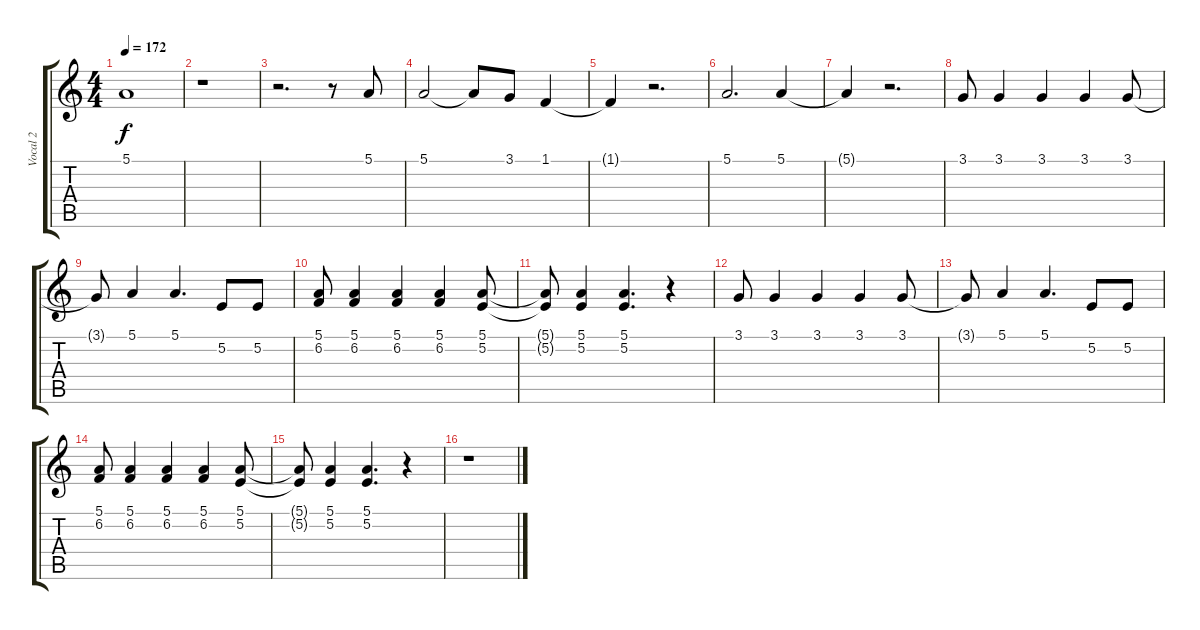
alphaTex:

\track ("Vocal 2" "Vocal 2") {instrument lead2sawtooth}
\staff {score tabs}
\tuning (E4 B3 G3 D3 A2 E2) {hide}
\ts (4 4)
\tempo 172
\clef g2
\ks c
5.1{t}.1{dy f} |
r.1 |
r.2{d} r.8 5.1.8 |
5.1.2 5.1{t}.8 3.1.8 1.1.4 |
1.1{t}.4 r.2{d} |
5.1.2{d} 5.1.4{balance 8} |
5.1{t}.4 r.2{d} |
3.1.8 3.1.4 3.1.4 3.1.4 3.1.8 |
3.1{t}.8 5.1.4 5.1.4{d} 5.2.8 5.2.8 |
(5.1 6.2).8 (5.1 6.2).4 (5.1 6.2).4 (5.1 6.2).4 (5.1 5.2).8 |
(5.1{t} 5.2{t}).8 (5.1 5.2).4{balance 0} (5.1 5.2).4{d balance 16} r.4 |
3.1.8{balance 8} 3.1.4 3.1.4 3.1.4 3.1.8 |
3.1{t}.8 5.1.4 5.1.4{d} 5.2.8 5.2.8 |
(5.1 6.2).8 (5.1 6.2).4 (5.1 6.2).4 (5.1 6.2).4 (5.1 5.2).8 |
(5.1{t} 5.2{t}).8 (5.1 5.2).4{balance 0} (5.1 5.2).4{d balance 16} r.4 |
r.1
